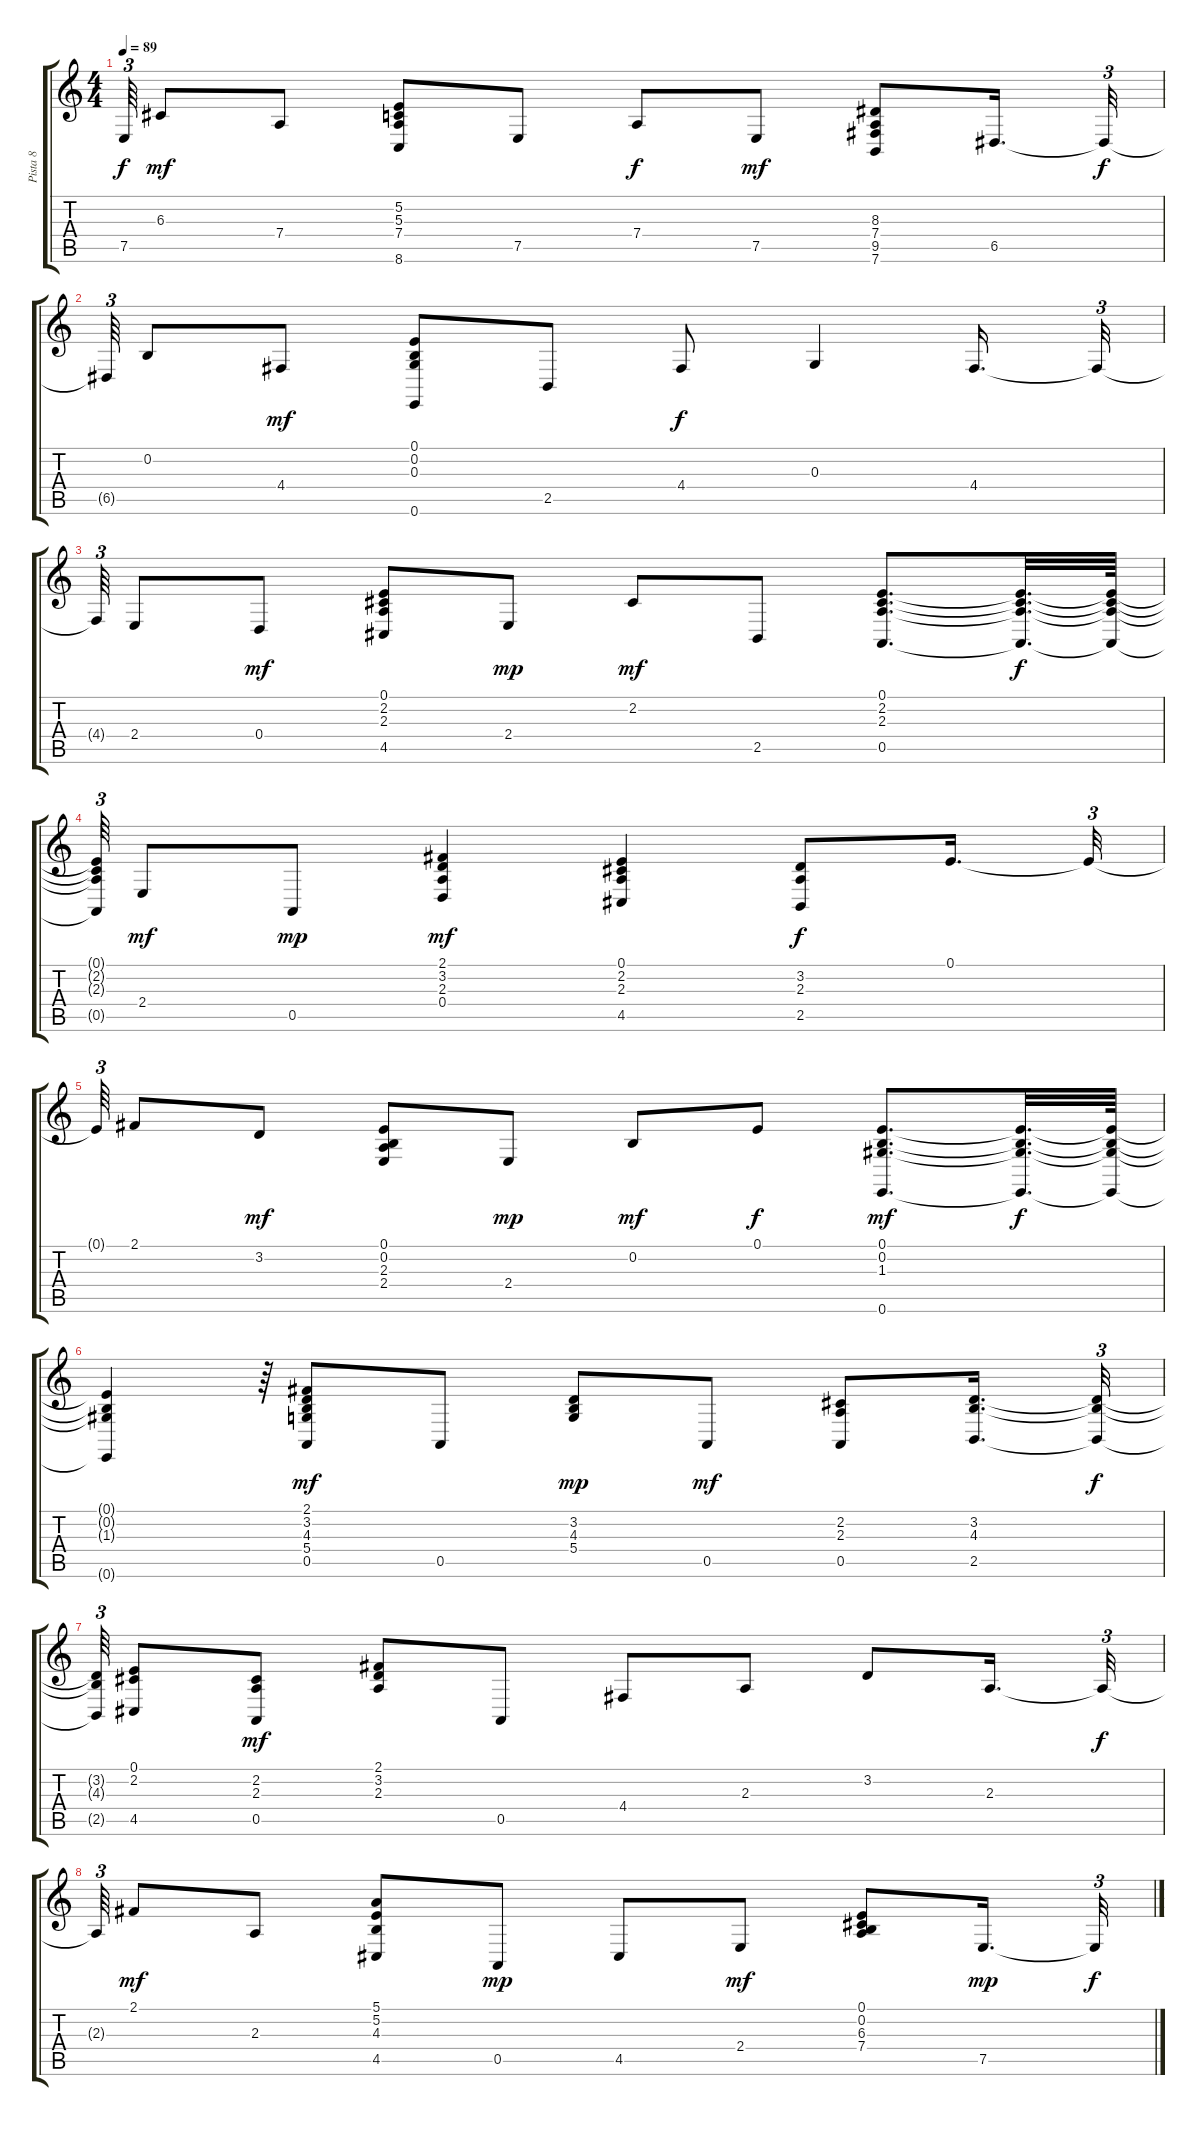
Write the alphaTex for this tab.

\track ("Pista 8" "Pista 8") {instrument acousticgrandpiano}
\staff {score tabs}
\tuning (E4 B3 G3 D3 A2 E2) {hide}
\ts (4 4)
\tempo 89
\clef g2
\ks c
7.5{t}.64{tu (3 2) dy f} 6.3.8{dy mf} 7.4.8 (5.2 5.3 7.4 8.6).8 7.5.8 7.4.8{dy f} 7.5.8{dy mf} (8.3 7.4 9.5 7.6).8 6.5.16{d} 6.5{t}.32{tu (3 2) dy f} |
6.5{t}.64{tu (3 2)} 0.2.8 4.4.8{dy mf} (0.1 0.2 0.3 0.6).8 2.5.8 4.4.8{dy f} 0.3.4 4.4.16{d} 4.4{t}.32{tu (3 2)} |
4.4{t}.64{tu (3 2)} 2.4.8 0.4.8{dy mf} (0.1 2.2 2.3 4.5).8 2.4.8{dy mp} 2.2.8{dy mf} 2.5.8 (0.1 2.2 2.3 0.5).8{d} (0.1{t} 2.2{t} 2.3{t} 0.5{t}).32{d dy f} (0.1{t} 2.2{t} 2.3{t} 0.5{t}).64 |
(0.1{t} 2.2{t} 2.3{t} 0.5{t}).64{tu (3 2)} 2.4.8{dy mf} 0.5.8{dy mp} (2.1 3.2 2.3 0.4).4{dy mf} (0.1 2.2 2.3 4.5).4 (3.2 2.3 2.5).8{dy f} 0.1.16{d} 0.1{t}.32{tu (3 2)} |
0.1{t}.64{tu (3 2)} 2.1.8 3.2.8{dy mf} (0.1 0.2 2.3 2.4).8 2.4.8{dy mp} 0.2.8{dy mf} 0.1.8{dy f} (0.1 0.2 1.3 0.6).8{d dy mf} (0.1{t} 0.2{t} 1.3{t} 0.6{t}).32{d dy f} (0.1{t} 0.2{t} 1.3{t} 0.6{t}).64 |
(0.1{t} 0.2{t} 1.3{t} 0.6{t}).4 r.64{tu (3 2)} (2.1 3.2 4.3 5.4 0.5).8{dy mf} 0.5.8 (3.2 4.3 5.4).8{dy mp} 0.5.8{dy mf} (2.2 2.3 0.5).8 (3.2 4.3 2.5).16{d} (3.2{t} 4.3{t} 2.5{t}).32{tu (3 2) dy f} |
(3.2{t} 4.3{t} 2.5{t}).64{tu (3 2)} (0.1 2.2 4.5).8 (2.2 2.3 0.5).8{dy mf} (2.1 3.2 2.3).8 0.5.8 4.4.8 2.3.8 3.2.8 2.3.16{d} 2.3{t}.32{tu (3 2) dy f} |
2.3{t}.64{tu (3 2)} 2.1.8{dy mf} 2.3.8 (5.1 5.2 4.3 4.5).8 0.5.8{dy mp} 4.5.8 2.4.8{dy mf} (0.1 0.2 6.3 7.4).8 7.5.16{d dy mp} 7.5{t}.32{tu (3 2) dy f}
